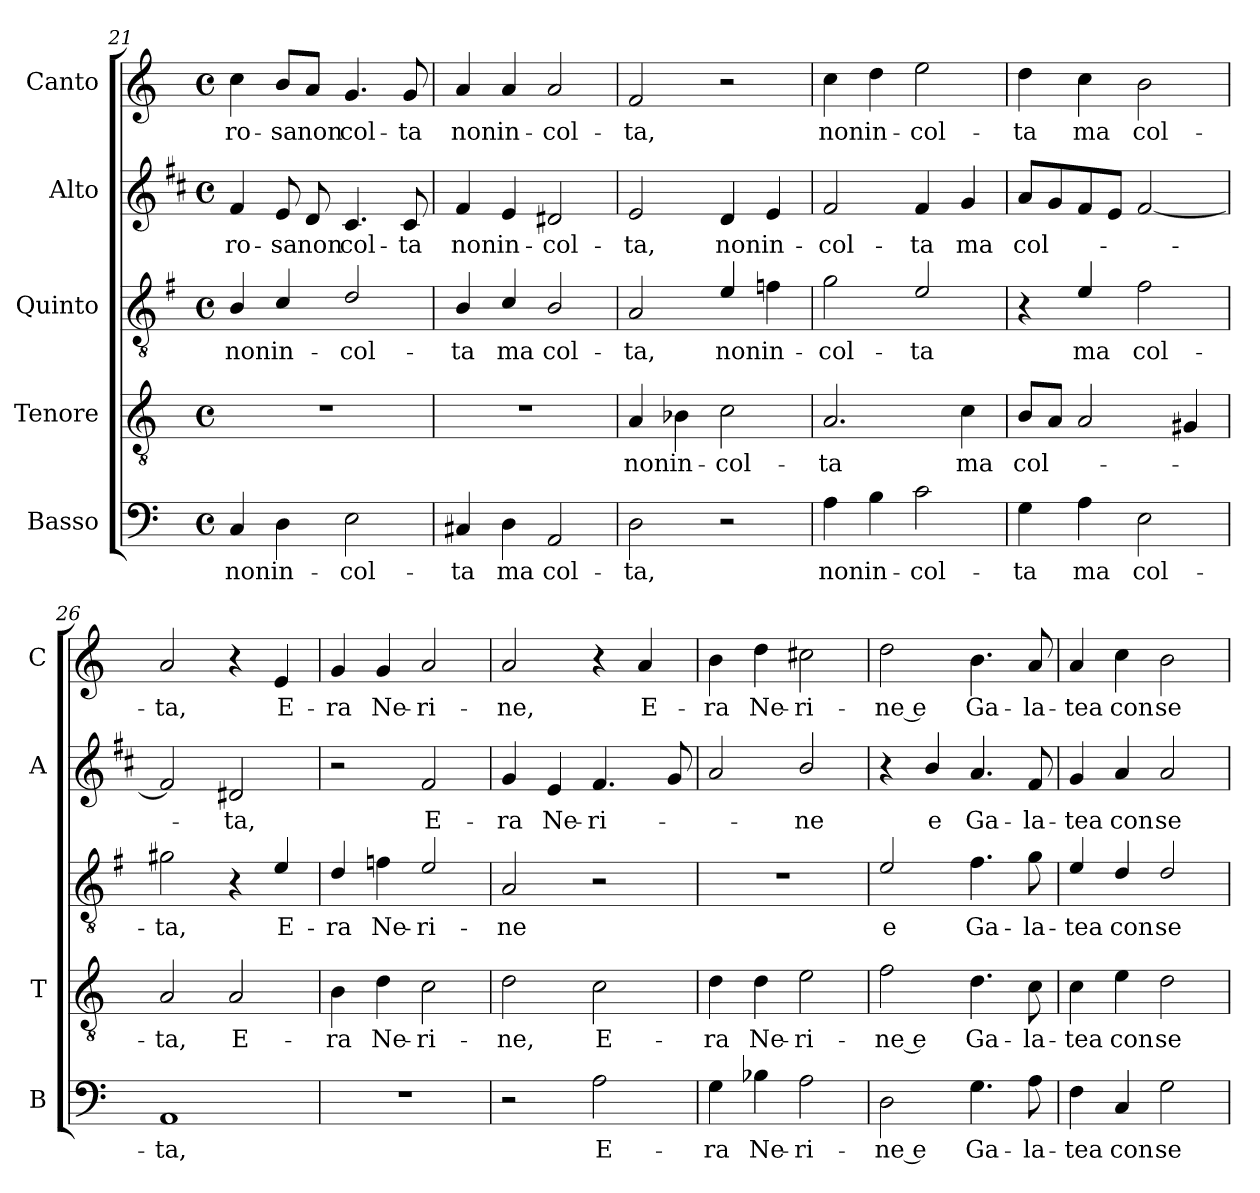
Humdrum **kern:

**kern	**text	**kern	**text	**kern	**text	**kern	**text	**kern	**text
*part5	*part5	*part4	*part4	*part3	*part3	*part2	*part2	*part1	*part1
*staff5	*staff5	*staff4	*staff4	*staff3	*staff3	*staff2	*staff2	*staff1	*staff1
*I"Basso	*	*I"Tenore	*	*I"Quinto	*	*I"Alto	*	*I"Canto	*
*I'B	*	*I'T	*	*	*	*I'A	*	*I'C	*
!!LO:PB:g=z
*clefF4	*	*clefGv2	*	*clefGv2	*	*clefG2	*	*clefG2	*
*	*	*	*	*ITrd4c7	*	*ITrd1c2	*	*	*
*k[]	*	*k[]	*	*k[]	*	*k[]	*	*k[]	*
*C:	*	*C:	*	*C:	*	*C:	*	*C:	*
*M4/4	*	*M4/4	*	*M4/4	*	*M4/4	*	*M4/4	*
*met(c)	*	*met(c)	*	*met(c)	*	*met(c)	*	*met(c)	*
=21	=21	=21	=21	=21	=21	=21	=21	=21	=21
!	!LO:LY:b	!	!	!	!LO:LY:b	!	!LO:LY:b	!	!LO:LY:b
4C/	non	1r	.	4E/	non	4e/	ro-	4cc\	ro-
!	!LO:LY:b	!	!	!	!LO:LY:b	!	!LO:LY:b	!	!LO:LY:b
4D\	in-	.	.	4F/	in-	8d/	-sa	8b/L	-sa
!	!	!	!	!	!	!	!LO:LY:b	!	!LO:LY:b
.	.	.	.	.	.	8c/	non	8a/J	non
!	!LO:LY:b	!	!	!	!LO:LY:b	!	!LO:LY:b	!	!LO:LY:b
2E\	-col-	.	.	2G/	-col-	4.B/	col-	4.g/	col-
!	!	!	!	!	!	!	!LO:LY:b	!	!LO:LY:b
.	.	.	.	.	.	8B/	-ta	8g/	-ta
=22	=22	=22	=22	=22	=22	=22	=22	=22	=22
!	!LO:LY:b	!	!	!	!LO:LY:b	!	!LO:LY:b	!	!LO:LY:b
4C#X/	-ta	1r	.	4E/	-ta	4e/	non	4a/	non
!	!LO:LY:b	!	!	!	!LO:LY:b	!	!LO:LY:b	!	!LO:LY:b
4D\	ma	.	.	4F/	ma	4d/	in-	4a/	in-
!	!LO:LY:b	!	!	!	!LO:LY:b	!	!LO:LY:b	!	!LO:LY:b
2AA/	col-	.	.	2E/	col-	2c#X/	-col-	2a/	-col-
=23	=23	=23	=23	=23	=23	=23	=23	=23	=23
!	!LO:LY:b	!	!LO:LY:b	!	!LO:LY:b	!	!LO:LY:b	!	!LO:LY:b
2D\	-ta,	4A/	non	2D/	-ta,	2d/	-ta,	2f/	-ta,
!	!	!	!LO:LY:b	!	!	!	!	!	!
.	.	4B-X\	in-	.	.	.	.	.	.
!	!	!	!LO:LY:b	!	!LO:LY:b	!	!LO:LY:b	!	!
2r	.	2c\	-col-	4A/	non	4c/	non	2r	.
!	!	!	!	!	!LO:LY:b	!	!LO:LY:b	!	!
.	.	.	.	4B-X\	in-	4d/	in-	.	.
=24	=24	=24	=24	=24	=24	=24	=24	=24	=24
!	!LO:LY:b	!	!LO:LY:b	!	!LO:LY:b	!	!LO:LY:b	!	!LO:LY:b
4A\	non	2.A/	-ta	2c\	-col-	2e/	-col-	4cc\	non
!	!LO:LY:b	!	!	!	!	!	!	!	!LO:LY:b
4B\	in-	.	.	.	.	.	.	4dd\	in-
!	!LO:LY:b	!	!	!	!LO:LY:b	!	!LO:LY:b	!	!LO:LY:b
2c\	-col-	.	.	2A/	-ta	4e/	-ta	2ee\	-col-
!	!	!	!LO:LY:b	!	!	!	!LO:LY:b	!	!
.	.	4c\	ma	.	.	4f/	ma	.	.
=25	=25	=25	=25	=25	=25	=25	=25	=25	=25
!	!LO:LY:b	!	!LO:LY:b	!	!	!	!LO:LY:b	!	!LO:LY:b
4G\	-ta	8B/L	col-	4r	.	8g/L	col-	4dd\	-ta
.	.	8A/J	.	.	.	8f/	.	.	.
!	!LO:LY:b	!	!	!	!LO:LY:b	!	!	!	!LO:LY:b
4A\	ma	2A/	.	4A/	ma	8e/	.	4cc\	ma
.	.	.	.	.	.	8d/J	.	.	.
!	!LO:LY:b	!	!	!	!LO:LY:b	!	!	!	!LO:LY:b
2E\	col-	.	.	2B\	col-	[2e/	.	2b\	col-
.	.	4G#X/	.	.	.	.	.	.	.
=26	=26	=26	=26	=26	=26	=26	=26	=26	=26
!	!LO:LY:b	!	!LO:LY:b	!	!LO:LY:b	!	!	!	!LO:LY:b
1AA	-ta,	2A/	-ta,	2c#X\	-ta,	2e/]	.	2a/	-ta,
!	!	!	!LO:LY:b	!	!	!	!LO:LY:b	!	!
.	.	2A/	E-	4r	.	2c#X/	-ta,	4r	.
!	!	!	!	!	!LO:LY:b	!	!	!	!LO:LY:b
.	.	.	.	4A/	E-	.	.	4e/	E-
=27	=27	=27	=27	=27	=27	=27	=27	=27	=27
!	!	!	!LO:LY:b	!	!LO:LY:b	!	!	!	!LO:LY:b
1r	.	4B\	-ra	4G/	-ra	2r	.	4g/	-ra
!	!	!	!LO:LY:b	!	!LO:LY:b	!	!	!	!LO:LY:b
.	.	4d\	Ne-	4B-X\	Ne-	.	.	4g/	Ne-
!	!	!	!LO:LY:b	!	!LO:LY:b	!	!LO:LY:b	!	!LO:LY:b
.	.	2c\	-ri-	2A/	-ri-	2e/	E-	2a/	-ri-
=28	=28	=28	=28	=28	=28	=28	=28	=28	=28
!	!	!	!LO:LY:b	!	!LO:LY:b	!	!LO:LY:b	!	!LO:LY:b
2r	.	2d\	-ne,	2D/	-ne	4f/	-ra	2a/	-ne,
!	!	!	!	!	!	!	!LO:LY:b	!	!
.	.	.	.	.	.	4d/	Ne-	.	.
!	!LO:LY:b	!	!LO:LY:b	!	!	!	!LO:LY:b	!	!
2A\	E-	2c\	E-	2r	.	4.e/	-ri-	4r	.
!	!	!	!	!	!	!	!	!	!LO:LY:b
.	.	.	.	.	.	.	.	4a/	E-
.	.	.	.	.	.	8f/	.	.	.
!!LO:LB:g=z
=29	=29	=29	=29	=29	=29	=29	=29	=29	=29
!	!LO:LY:b	!	!LO:LY:b	!	!	!	!	!	!LO:LY:b
4G\	-ra	4d\	-ra	1r	.	2g/	.	4b\	-ra
!	!LO:LY:b	!	!LO:LY:b	!	!	!	!	!	!LO:LY:b
4B-X\	Ne-	4d\	Ne-	.	.	.	.	4dd\	Ne-
!	!LO:LY:b	!	!LO:LY:b	!	!	!	!LO:LY:b	!	!LO:LY:b
2A\	-ri-	2e\	-ri-	.	.	2a/	-ne	2cc#X\	-ri-
=30	=30	=30	=30	=30	=30	=30	=30	=30	=30
!	!LO:LY:b	!	!LO:LY:b	!	!LO:LY:b	!	!	!	!LO:LY:b
2D\	-ne e	2f\	-ne e	2A/	e	4r	.	2dd\	-ne e
!	!	!	!	!	!	!	!LO:LY:b	!	!
.	.	.	.	.	.	4a/	e	.	.
!	!LO:LY:b	!	!LO:LY:b	!	!LO:LY:b	!	!LO:LY:b	!	!LO:LY:b
4.G\	Ga-	4.d\	Ga-	4.B\	Ga-	4.g/	Ga-	4.b\	Ga-
!	!LO:LY:b	!	!LO:LY:b	!	!LO:LY:b	!	!LO:LY:b	!	!LO:LY:b
8A\	-la-	8c\	-la-	8c\	-la-	8e/	-la-	8a/	-la-
=31	=31	=31	=31	=31	=31	=31	=31	=31	=31
!	!LO:LY:b	!	!LO:LY:b	!	!LO:LY:b	!	!LO:LY:b	!	!LO:LY:b
4F\	-tea	4c\	-tea	4A/	-tea	4f/	-tea	4a/	-tea
!	!LO:LY:b	!	!LO:LY:b	!	!LO:LY:b	!	!LO:LY:b	!	!LO:LY:b
4C/	con	4e\	con	4G/	con	4g/	con	4cc\	con
!	!LO:LY:b	!	!LO:LY:b	!	!LO:LY:b	!	!LO:LY:b	!	!LO:LY:b
2G\	se-	2d\	se-	2G/	se-	2g/	se-	2b\	se-
=	=	=	=	=	=	=	=	=	=
*-	*-	*-	*-	*-	*-	*-	*-	*-	*-
